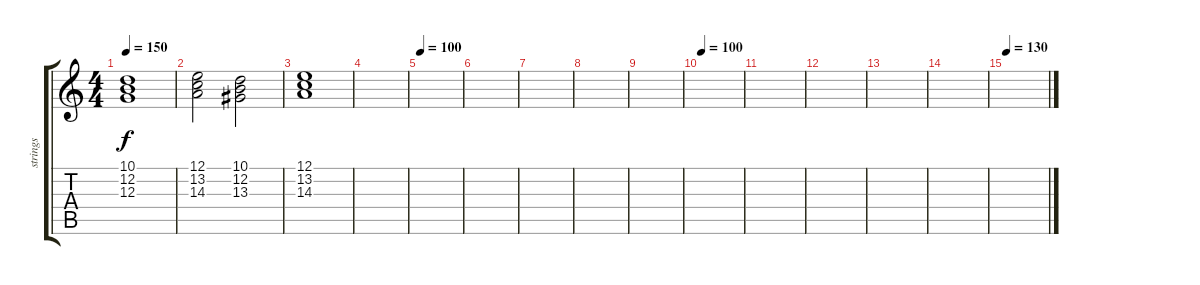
\track ("strings" "strings") {instrument stringensemble1}
\staff {score tabs}
\tuning (E4 B3 G3 D3 A2 E2) {hide}
\ts (4 4)
\tempo 150
\clef g2
\ks c
(10.1 12.2 12.3).1{dy f} |
(12.1 13.2 14.3).2 (10.1 12.2 13.3).2 |
(12.1 13.2 14.3).1 |
|
\tempo 100
|
|
|
|
|
\tempo 100
|
|
|
|
|
\tempo 130
